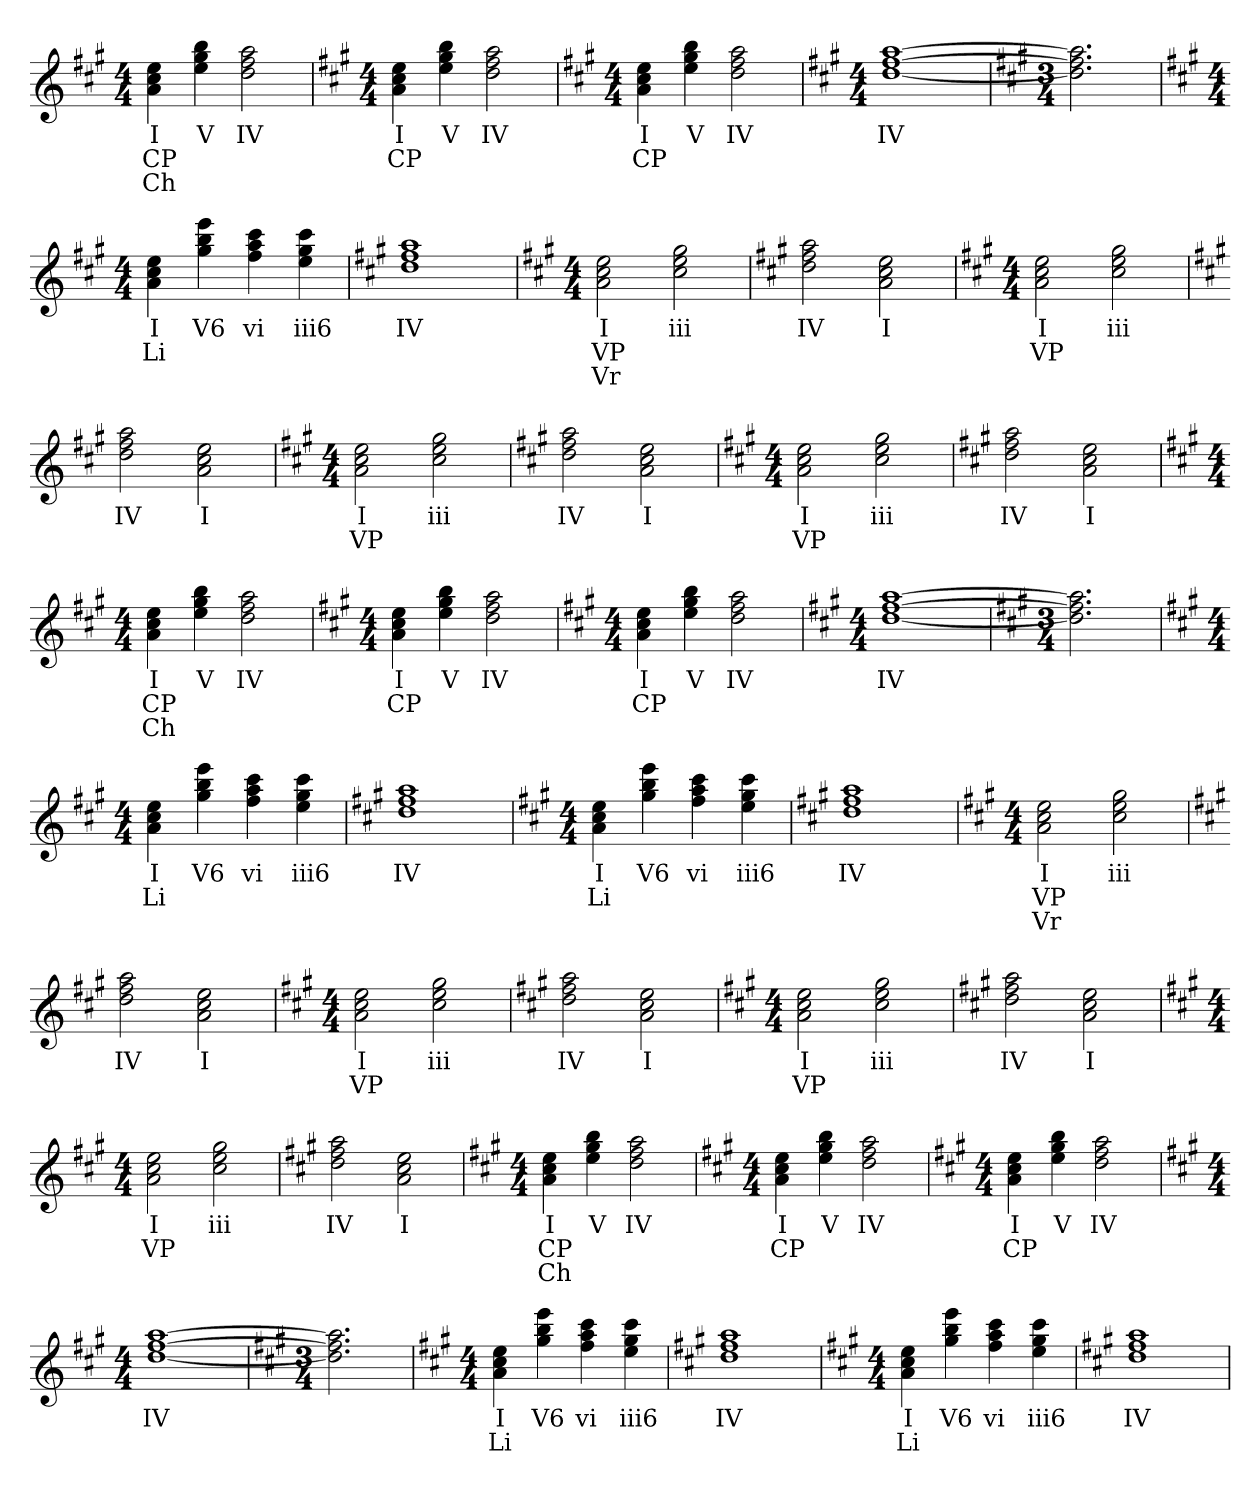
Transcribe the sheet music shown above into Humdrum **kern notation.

**kern	**text	**text	**text
*part1	*part1	*part1	*part1
*staff1	*staff1	*staff1	*staff1
*k[f#c#g#]	*	*	*
*A:	*	*	*
*M4/4	*	*	*
=	=	=	=
4a 4cc# 4ee	I	CP	Ch
4ee 4gg# 4bb	V	.	.
2dd 2ff# 2aa	IV	.	.
=	=	=	=
*k[f#c#g#]	*	*	*
*A:	*	*	*
*M4/4	*	*	*
4a 4cc# 4ee	I	CP	.
4ee 4gg# 4bb	V	.	.
2dd 2ff# 2aa	IV	.	.
=	=	=	=
*k[f#c#g#]	*	*	*
*A:	*	*	*
*M4/4	*	*	*
4a 4cc# 4ee	I	CP	.
4ee 4gg# 4bb	V	.	.
2dd 2ff# 2aa	IV	.	.
=	=	=	=
*k[f#c#g#]	*	*	*
*A:	*	*	*
*M4/4	*	*	*
[1dd [1ff# [1aa	IV	.	.
=	=	=	=
*k[f#c#g#]	*	*	*
*A:	*	*	*
*M3/4	*	*	*
2.dd] 2.ff#] 2.aa]	.	.	.
=	=	=	=
*k[f#c#g#]	*	*	*
*A:	*	*	*
*M4/4	*	*	*
4a 4cc# 4ee	I	Li	.
4gg# 4bb 4eee	V6	.	.
4ff# 4aa 4ccc#	vi	.	.
4ee 4gg# 4ccc#	iii6	.	.
=	=	=	=
*k[f#c#g#]	*	*	*
*A:	*	*	*
1dd 1ff# 1aa	IV	.	.
=	=	=	=
*k[f#c#g#]	*	*	*
*A:	*	*	*
*M4/4	*	*	*
2a 2cc# 2ee	I	VP	Vr
2cc# 2ee 2gg#	iii	.	.
=	=	=	=
*k[f#c#g#]	*	*	*
*A:	*	*	*
2dd 2ff# 2aa	IV	.	.
2a 2cc# 2ee	I	.	.
=	=	=	=
*k[f#c#g#]	*	*	*
*A:	*	*	*
*M4/4	*	*	*
2a 2cc# 2ee	I	VP	.
2cc# 2ee 2gg#	iii	.	.
=	=	=	=
*k[f#c#g#]	*	*	*
*A:	*	*	*
2dd 2ff# 2aa	IV	.	.
2a 2cc# 2ee	I	.	.
=	=	=	=
*k[f#c#g#]	*	*	*
*A:	*	*	*
*M4/4	*	*	*
2a 2cc# 2ee	I	VP	.
2cc# 2ee 2gg#	iii	.	.
=	=	=	=
*k[f#c#g#]	*	*	*
*A:	*	*	*
2dd 2ff# 2aa	IV	.	.
2a 2cc# 2ee	I	.	.
=	=	=	=
*k[f#c#g#]	*	*	*
*A:	*	*	*
*M4/4	*	*	*
2a 2cc# 2ee	I	VP	.
2cc# 2ee 2gg#	iii	.	.
=	=	=	=
*k[f#c#g#]	*	*	*
*A:	*	*	*
2dd 2ff# 2aa	IV	.	.
2a 2cc# 2ee	I	.	.
=	=	=	=
*k[f#c#g#]	*	*	*
*A:	*	*	*
*M4/4	*	*	*
4a 4cc# 4ee	I	CP	Ch
4ee 4gg# 4bb	V	.	.
2dd 2ff# 2aa	IV	.	.
=	=	=	=
*k[f#c#g#]	*	*	*
*A:	*	*	*
*M4/4	*	*	*
4a 4cc# 4ee	I	CP	.
4ee 4gg# 4bb	V	.	.
2dd 2ff# 2aa	IV	.	.
=	=	=	=
*k[f#c#g#]	*	*	*
*A:	*	*	*
*M4/4	*	*	*
4a 4cc# 4ee	I	CP	.
4ee 4gg# 4bb	V	.	.
2dd 2ff# 2aa	IV	.	.
=	=	=	=
*k[f#c#g#]	*	*	*
*A:	*	*	*
*M4/4	*	*	*
[1dd [1ff# [1aa	IV	.	.
=	=	=	=
*k[f#c#g#]	*	*	*
*A:	*	*	*
*M3/4	*	*	*
2.dd] 2.ff#] 2.aa]	.	.	.
=	=	=	=
*k[f#c#g#]	*	*	*
*A:	*	*	*
*M4/4	*	*	*
4a 4cc# 4ee	I	Li	.
4gg# 4bb 4eee	V6	.	.
4ff# 4aa 4ccc#	vi	.	.
4ee 4gg# 4ccc#	iii6	.	.
=	=	=	=
*k[f#c#g#]	*	*	*
*A:	*	*	*
1dd 1ff# 1aa	IV	.	.
=	=	=	=
*k[f#c#g#]	*	*	*
*A:	*	*	*
*M4/4	*	*	*
4a 4cc# 4ee	I	Li	.
4gg# 4bb 4eee	V6	.	.
4ff# 4aa 4ccc#	vi	.	.
4ee 4gg# 4ccc#	iii6	.	.
=	=	=	=
*k[f#c#g#]	*	*	*
*A:	*	*	*
1dd 1ff# 1aa	IV	.	.
=	=	=	=
*k[f#c#g#]	*	*	*
*A:	*	*	*
*M4/4	*	*	*
2a 2cc# 2ee	I	VP	Vr
2cc# 2ee 2gg#	iii	.	.
=	=	=	=
*k[f#c#g#]	*	*	*
*A:	*	*	*
2dd 2ff# 2aa	IV	.	.
2a 2cc# 2ee	I	.	.
=	=	=	=
*k[f#c#g#]	*	*	*
*A:	*	*	*
*M4/4	*	*	*
2a 2cc# 2ee	I	VP	.
2cc# 2ee 2gg#	iii	.	.
=	=	=	=
*k[f#c#g#]	*	*	*
*A:	*	*	*
2dd 2ff# 2aa	IV	.	.
2a 2cc# 2ee	I	.	.
=	=	=	=
*k[f#c#g#]	*	*	*
*A:	*	*	*
*M4/4	*	*	*
2a 2cc# 2ee	I	VP	.
2cc# 2ee 2gg#	iii	.	.
=	=	=	=
*k[f#c#g#]	*	*	*
*A:	*	*	*
2dd 2ff# 2aa	IV	.	.
2a 2cc# 2ee	I	.	.
=	=	=	=
*k[f#c#g#]	*	*	*
*A:	*	*	*
*M4/4	*	*	*
2a 2cc# 2ee	I	VP	.
2cc# 2ee 2gg#	iii	.	.
=	=	=	=
*k[f#c#g#]	*	*	*
*A:	*	*	*
2dd 2ff# 2aa	IV	.	.
2a 2cc# 2ee	I	.	.
=	=	=	=
*k[f#c#g#]	*	*	*
*A:	*	*	*
*M4/4	*	*	*
4a 4cc# 4ee	I	CP	Ch
4ee 4gg# 4bb	V	.	.
2dd 2ff# 2aa	IV	.	.
=	=	=	=
*k[f#c#g#]	*	*	*
*A:	*	*	*
*M4/4	*	*	*
4a 4cc# 4ee	I	CP	.
4ee 4gg# 4bb	V	.	.
2dd 2ff# 2aa	IV	.	.
=	=	=	=
*k[f#c#g#]	*	*	*
*A:	*	*	*
*M4/4	*	*	*
4a 4cc# 4ee	I	CP	.
4ee 4gg# 4bb	V	.	.
2dd 2ff# 2aa	IV	.	.
=	=	=	=
*k[f#c#g#]	*	*	*
*A:	*	*	*
*M4/4	*	*	*
[1dd [1ff# [1aa	IV	.	.
=	=	=	=
*k[f#c#g#]	*	*	*
*A:	*	*	*
*M3/4	*	*	*
2.dd] 2.ff#] 2.aa]	.	.	.
=	=	=	=
*k[f#c#g#]	*	*	*
*A:	*	*	*
*M4/4	*	*	*
4a 4cc# 4ee	I	Li	.
4gg# 4bb 4eee	V6	.	.
4ff# 4aa 4ccc#	vi	.	.
4ee 4gg# 4ccc#	iii6	.	.
=	=	=	=
*k[f#c#g#]	*	*	*
*A:	*	*	*
1dd 1ff# 1aa	IV	.	.
=	=	=	=
*k[f#c#g#]	*	*	*
*A:	*	*	*
*M4/4	*	*	*
4a 4cc# 4ee	I	Li	.
4gg# 4bb 4eee	V6	.	.
4ff# 4aa 4ccc#	vi	.	.
4ee 4gg# 4ccc#	iii6	.	.
=	=	=	=
*k[f#c#g#]	*	*	*
*A:	*	*	*
1dd 1ff# 1aa	IV	.	.
=	=	=	=
*-	*-	*-	*-
